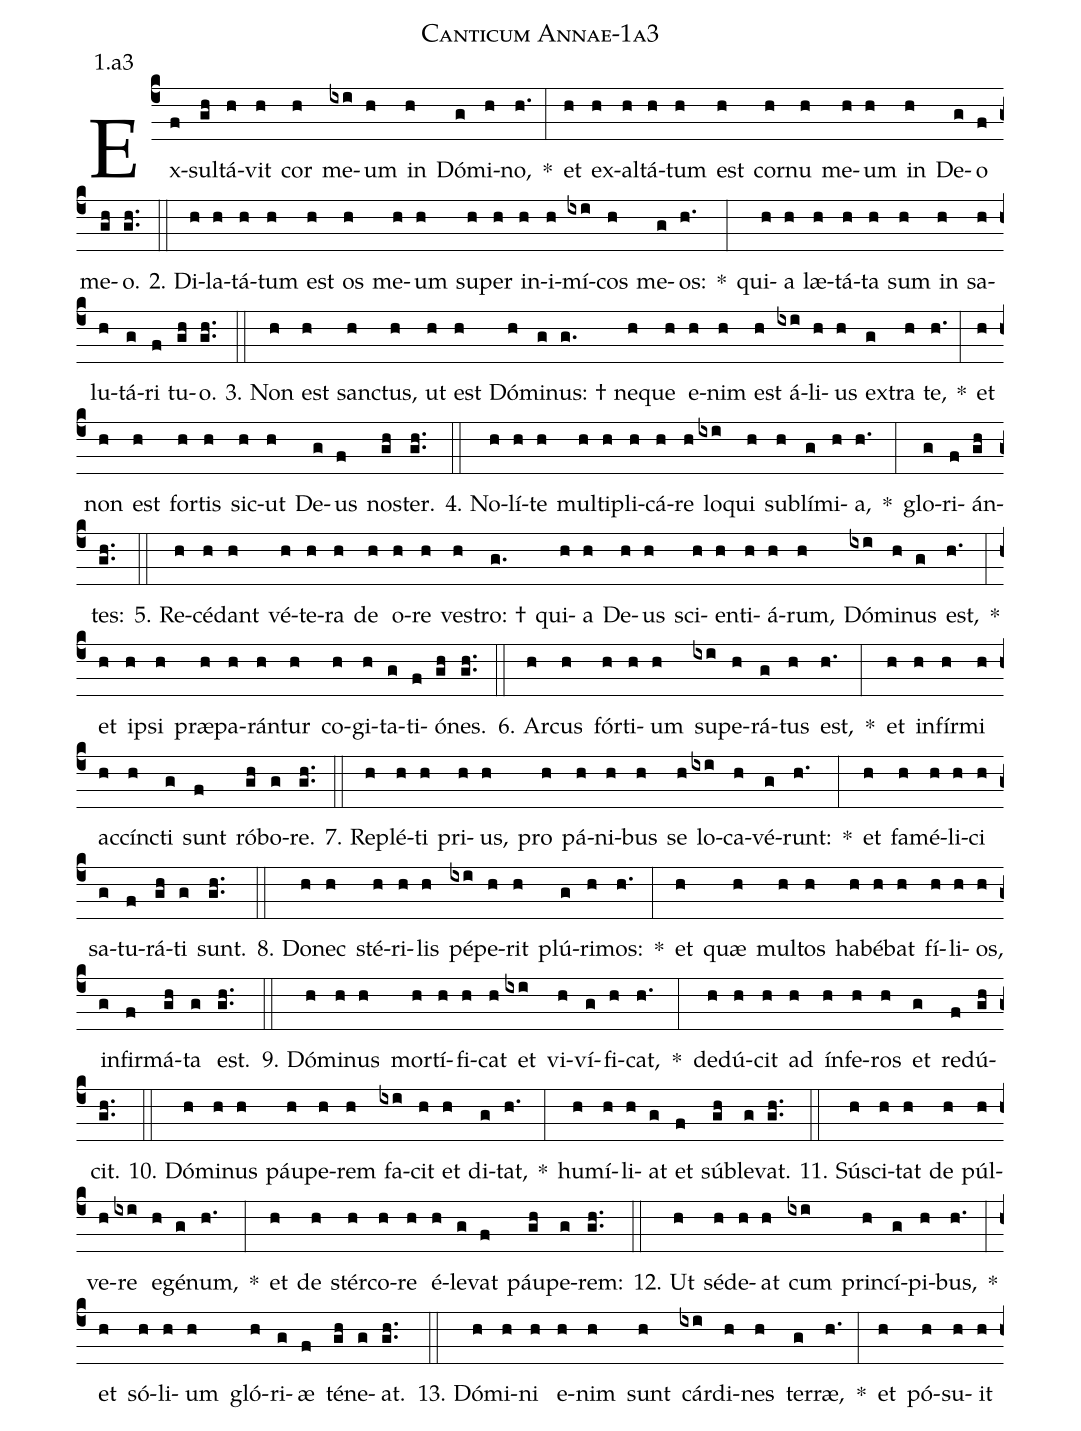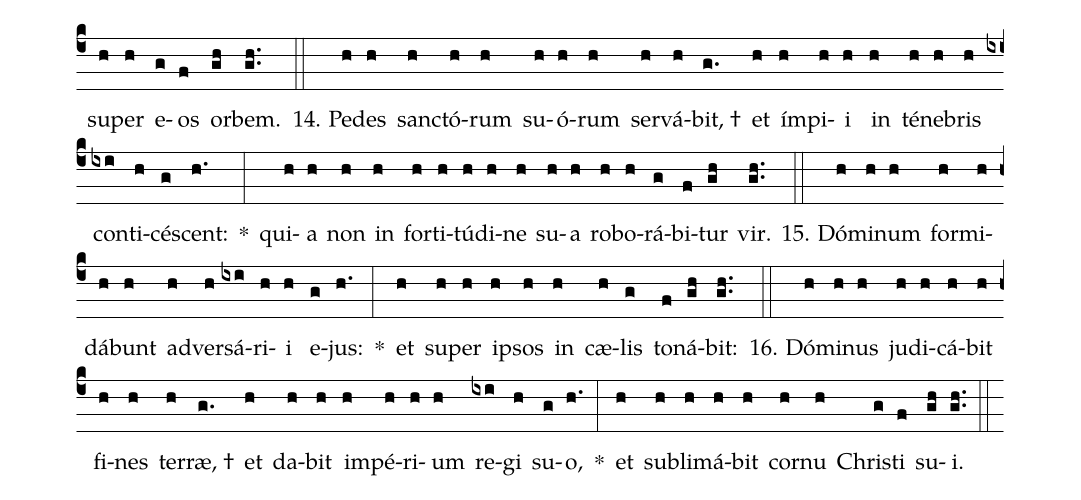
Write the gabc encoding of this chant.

name: Canticum Annae-1a3;
annotation: 1.a3;
%%
(c4)Ex(f)sul(gh)tá(h)vit(h) cor(h) me(ixi)um(h) in(h) Dó(g)mi(h)no,(h.) *(:) et(h) ex(h)al(h)tá(h)tum(h) est(h) cor(h)nu(h) me(h)um(h) in(h) De(g)o(f) me(gh)o.(gh..) (::)
2. Di(h)la(h)tá(h)tum(h) est(h) os(h) me(h)um(h) su(h)per(h) in(h)i(h)mí(ixi)cos(h) me(g)os:(h.) *(:) qui(h)a(h) læ(h)tá(h)ta(h) sum(h) in(h) sa(h)lu(h)tá(g)ri(f) tu(gh)o.(gh..) (::)
3. Non(h) est(h) sanc(h)tus,(h) ut(h) est(h) Dó(h)mi(g)nus: †(g.) ne(h)que(h) e(h)nim(h) est(h) á(ixi)li(h)us(h) ex(g)tra(h) te,(h.) *(:) et(h) non(h) est(h) for(h)tis(h) sic(h)ut(h) De(g)us(f) nos(gh)ter.(gh..) (::)
4. No(h)lí(h)te(h) mul(h)ti(h)pli(h)cá(h)re(h) lo(ixi)qui(h) sub(h)lí(g)mi(h)a,(h.) *(:) glo(g)ri(f)án(gh)tes:(gh..) (::)
5. Re(h)cé(h)dant(h) vé(h)te(h)ra(h) de(h) o(h)re(h) ves(h)tro: †(g.) qui(h)a(h) De(h)us(h) sci(h)en(h)ti(h)á(h)rum,(h) Dó(ixi)mi(h)nus(g) est,(h.) *(:) et(h) ip(h)si(h) præ(h)pa(h)rán(h)tur(h) co(h)gi(h)ta(g)ti(f)ó(gh)nes.(gh..) (::)
6. Ar(h)cus(h) fór(h)ti(h)um(h) su(ixi)pe(h)rá(g)tus(h) est,(h.) *(:) et(h) in(h)fír(h)mi(h) ac(h)cínc(h)ti(g) sunt(f) ró(gh)bo(g)re.(gh..) (::)
7. Re(h)plé(h)ti(h) pri(h)us,(h) pro(h) pá(h)ni(h)bus(h) se(h) lo(ixi)ca(h)vé(g)runt:(h.) *(:) et(h) fa(h)mé(h)li(h)ci(h) sa(g)tu(f)rá(gh)ti(g) sunt.(gh..) (::)
8. Do(h)nec(h) sté(h)ri(h)lis(h) pé(ixi)pe(h)rit(h) plú(g)ri(h)mos:(h.) *(:) et(h) quæ(h) mul(h)tos(h) ha(h)bé(h)bat(h) fí(h)li(h)os,(h) in(g)fir(f)má(gh)ta(g) est.(gh..) (::)
9. Dó(h)mi(h)nus(h) mor(h)tí(h)fi(h)cat(h) et(ixi) vi(h)ví(g)fi(h)cat,(h.) *(:) de(h)dú(h)cit(h) ad(h) ín(h)fe(h)ros(h) et(g) re(f)dú(gh)cit.(gh..) (::)
10. Dó(h)mi(h)nus(h) páu(h)pe(h)rem(h) fa(ixi)cit(h) et(h) di(g)tat,(h.) *(:) hu(h)mí(h)li(h)at(g) et(f) súb(gh)le(g)vat.(gh..) (::)
11. Sú(h)sci(h)tat(h) de(h) púl(h)ve(h)re(ixi) e(h)gé(g)num,(h.) *(:) et(h) de(h) stér(h)co(h)re(h) é(h)le(g)vat(f) páu(gh)pe(g)rem:(gh..) (::)
12. Ut(h) sé(h)de(h)at(h) cum(ixi) prin(h)cí(g)pi(h)bus,(h.) *(:) et(h) só(h)li(h)um(h) gló(h)ri(g)æ(f) té(gh)ne(g)at.(gh..) (::)
13. Dó(h)mi(h)ni(h) e(h)nim(h) sunt(h) cár(ixi)di(h)nes(h) ter(g)ræ,(h.) *(:) et(h) pó(h)su(h)it(h) su(h)per(h) e(g)os(f) or(gh)bem.(gh..) (::)
14. Pe(h)des(h) sanc(h)tó(h)rum(h) su(h)ó(h)rum(h) ser(h)vá(h)bit, †(g.) et(h) ím(h)pi(h)i(h) in(h) té(h)ne(h)bris(h) con(ixi)ti(h)cé(g)scent:(h.) *(:) qui(h)a(h) non(h) in(h) for(h)ti(h)tú(h)di(h)ne(h) su(h)a(h) ro(h)bo(h)rá(g)bi(f)tur(gh) vir.(gh..) (::)
15. Dó(h)mi(h)num(h) for(h)mi(h)dá(h)bunt(h) ad(h)ver(h)sá(ixi)ri(h)i(h) e(g)jus:(h.) *(:) et(h) su(h)per(h) ip(h)sos(h) in(h) cæ(h)lis(g) to(f)ná(gh)bit:(gh..) (::)
16. Dó(h)mi(h)nus(h) ju(h)di(h)cá(h)bit(h) fi(h)nes(h) ter(h)ræ, †(g.) et(h) da(h)bit(h) im(h)pé(h)ri(h)um(h) re(ixi)gi(h) su(g)o,(h.) *(:) et(h) sub(h)li(h)má(h)bit(h) cor(h)nu(h) Chris(g)ti(f) su(gh)i.(gh..) (::)
